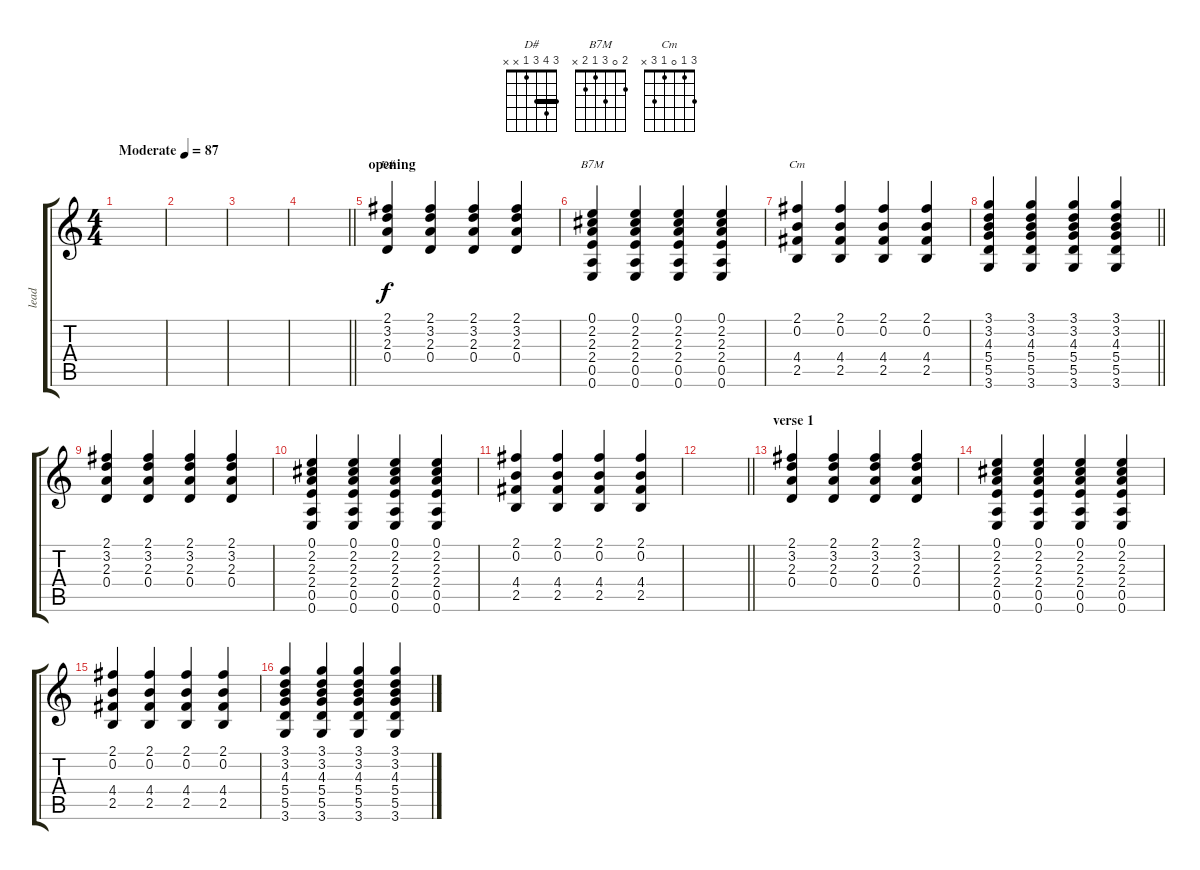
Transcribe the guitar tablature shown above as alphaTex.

\track ("lead" "lead") {instrument acousticguitarsteel}
\staff {score tabs}
\tuning (E4 B3 G3 D3 A2 E2) {hide}
\chord ("D#" 3 4 3 1 x x) {barre 3}
\chord ("B7M" 2 0 3 1 2 x)
\chord ("Cm" 3 1 0 1 3 x)
\ts (4 4)
\tempo (87 "Moderate")
\clef g2
\ks c
|
|
|
\barLineRight lightlight
|
\section ("" "opening")
(2.1 3.2 2.3 0.4).4{ch "D#"} (2.1 3.2 2.3 0.4).4 (2.1 3.2 2.3 0.4).4 (2.1 3.2 2.3 0.4).4 |
(0.1 2.2 2.3 2.4 0.5 0.6).4{ch "B7M"} (0.1 2.2 2.3 2.4 0.5 0.6).4 (0.1 2.2 2.3 2.4 0.5 0.6).4 (0.1 2.2 2.3 2.4 0.5 0.6).4 |
(2.1 0.2 4.4 2.5).4{ch "Cm"} (2.1 0.2 4.4 2.5).4 (2.1 0.2 4.4 2.5).4 (2.1 0.2 4.4 2.5).4 |
\barLineRight lightlight
(3.1 3.2 4.3 5.4 5.5 3.6).4 (3.1 3.2 4.3 5.4 5.5 3.6).4 (3.1 3.2 4.3 5.4 5.5 3.6).4 (3.1 3.2 4.3 5.4 5.5 3.6).4 |
\section ("" "")
(2.1 3.2 2.3 0.4).4 (2.1 3.2 2.3 0.4).4 (2.1 3.2 2.3 0.4).4 (2.1 3.2 2.3 0.4).4 |
(0.1 2.2 2.3 2.4 0.5 0.6).4 (0.1 2.2 2.3 2.4 0.5 0.6).4 (0.1 2.2 2.3 2.4 0.5 0.6).4 (0.1 2.2 2.3 2.4 0.5 0.6).4 |
(2.1 0.2 4.4 2.5).4 (2.1 0.2 4.4 2.5).4 (2.1 0.2 4.4 2.5).4 (2.1 0.2 4.4 2.5).4 |
\barLineRight lightlight
|
\section ("" "verse 1")
(2.1 3.2 2.3 0.4).4 (2.1 3.2 2.3 0.4).4 (2.1 3.2 2.3 0.4).4 (2.1 3.2 2.3 0.4).4 |
(0.1 2.2 2.3 2.4 0.5 0.6).4 (0.1 2.2 2.3 2.4 0.5 0.6).4 (0.1 2.2 2.3 2.4 0.5 0.6).4 (0.1 2.2 2.3 2.4 0.5 0.6).4 |
(2.1 0.2 4.4 2.5).4 (2.1 0.2 4.4 2.5).4 (2.1 0.2 4.4 2.5).4 (2.1 0.2 4.4 2.5).4 |
(3.1 3.2 4.3 5.4 5.5 3.6).4 (3.1 3.2 4.3 5.4 5.5 3.6).4 (3.1 3.2 4.3 5.4 5.5 3.6).4 (3.1 3.2 4.3 5.4 5.5 3.6).4
